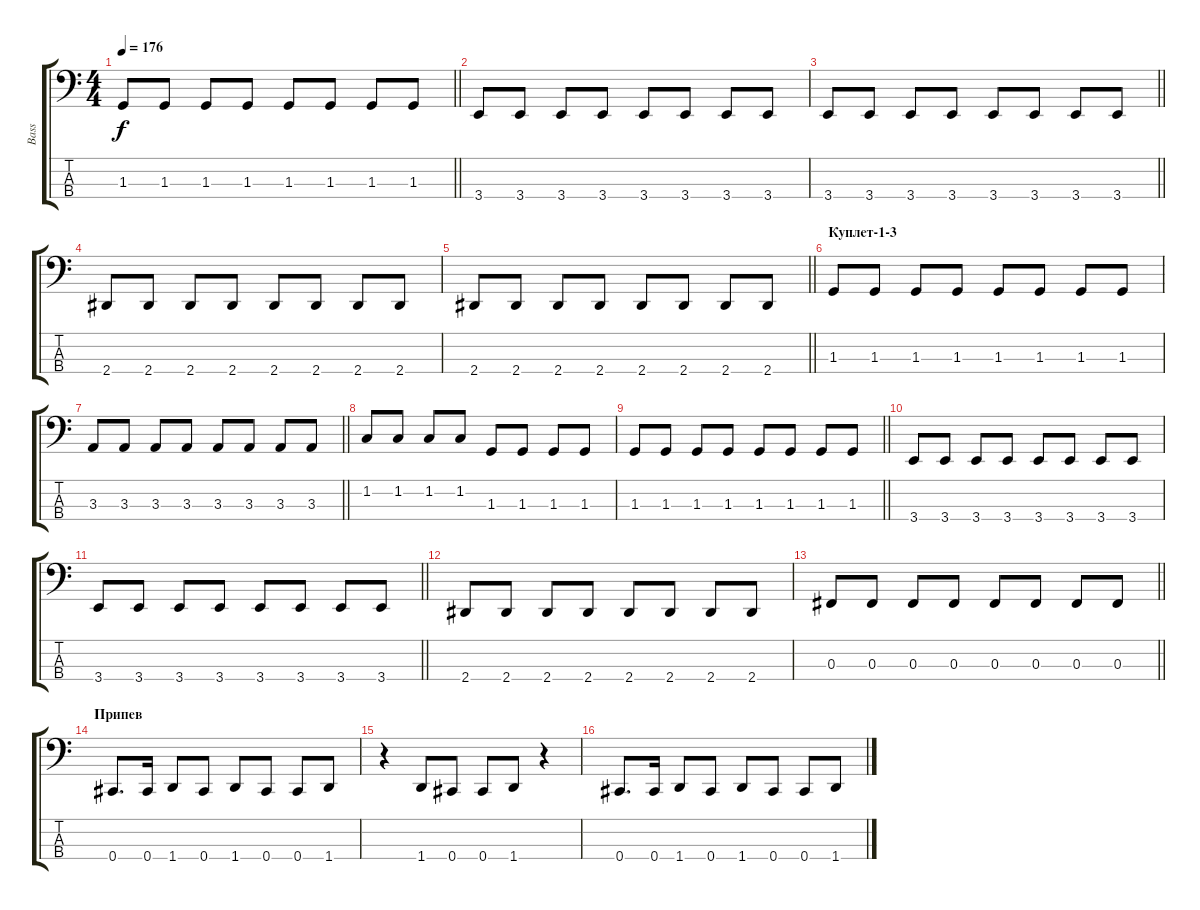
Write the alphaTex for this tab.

\track ("Bass" "Bass") {instrument electricbassfinger}
\staff {score tabs}
\tuning (E2 B1 Gb1 Db1) {hide}
\ts (4 4)
\tempo 176
\clef f4
\barLineRight lightlight
\ks c
1.3.8{dy f} 1.3.8 1.3.8 1.3.8 1.3.8 1.3.8 1.3.8 1.3.8 |
3.4.8 3.4.8 3.4.8 3.4.8 3.4.8 3.4.8 3.4.8 3.4.8 |
\barLineRight lightlight
3.4.8 3.4.8 3.4.8 3.4.8 3.4.8 3.4.8 3.4.8 3.4.8 |
2.4.8 2.4.8 2.4.8 2.4.8 2.4.8 2.4.8 2.4.8 2.4.8 |
\barLineRight lightlight
2.4.8 2.4.8 2.4.8 2.4.8 2.4.8 2.4.8 2.4.8 2.4.8 |
\section ("" "Куплет-1-3")
1.3.8 1.3.8 1.3.8 1.3.8 1.3.8 1.3.8 1.3.8 1.3.8 |
\barLineRight lightlight
3.3.8 3.3.8 3.3.8 3.3.8 3.3.8 3.3.8 3.3.8 3.3.8 |
1.2.8 1.2.8 1.2.8 1.2.8 1.3.8 1.3.8 1.3.8 1.3.8 |
\barLineRight lightlight
1.3.8 1.3.8 1.3.8 1.3.8 1.3.8 1.3.8 1.3.8 1.3.8 |
3.4.8 3.4.8 3.4.8 3.4.8 3.4.8 3.4.8 3.4.8 3.4.8 |
\barLineRight lightlight
3.4.8 3.4.8 3.4.8 3.4.8 3.4.8 3.4.8 3.4.8 3.4.8 |
2.4.8 2.4.8 2.4.8 2.4.8 2.4.8 2.4.8 2.4.8 2.4.8 |
\barLineRight lightlight
0.3.8 0.3.8 0.3.8 0.3.8 0.3.8 0.3.8 0.3.8 0.3.8 |
\section ("" "Припев")
0.4.8{d} 0.4.16 1.4.8 0.4.8 1.4.8 0.4.8 0.4.8 1.4.8 |
r.4 1.4.8 0.4.8 0.4.8 1.4.8 r.4 |
0.4.8{d} 0.4.16 1.4.8 0.4.8 1.4.8 0.4.8 0.4.8 1.4.8
